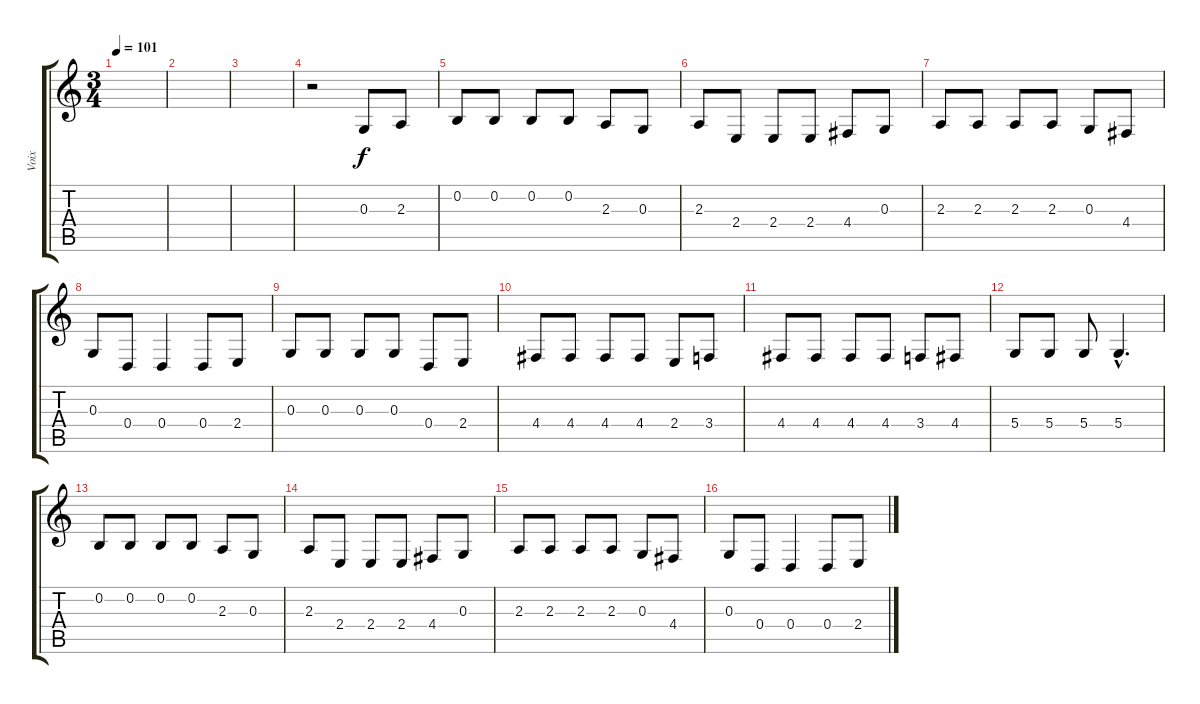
\track ("Voix" "Voix") {instrument flute}
\staff {score tabs}
\tuning (E4 B3 G3 D3 A2 E2) {hide}
\ts (3 4)
\tempo 101
\clef g2
\ks c
|
|
|
r.2 0.3.8 2.3.8 |
0.2.8 0.2.8 0.2.8 0.2.8 2.3.8 0.3.8 |
2.3.8 2.4.8 2.4.8 2.4.8 4.4.8 0.3.8 |
2.3.8 2.3.8 2.3.8 2.3.8 0.3.8 4.4.8 |
0.3.8 0.4.8 0.4.4 0.4.8 2.4.8 |
0.3.8 0.3.8 0.3.8 0.3.8 0.4.8 2.4.8 |
4.4.8 4.4.8 4.4.8 4.4.8 2.4.8 3.4.8 |
4.4.8 4.4.8 4.4.8 4.4.8 3.4.8 4.4.8 |
5.4.8 5.4.8 5.4.8 5.4{hac}.4{d} |
0.2.8 0.2.8 0.2.8 0.2.8 2.3.8 0.3.8 |
2.3.8 2.4.8 2.4.8 2.4.8 4.4.8 0.3.8 |
2.3.8 2.3.8 2.3.8 2.3.8 0.3.8 4.4.8 |
0.3.8 0.4.8 0.4.4 0.4.8 2.4.8
